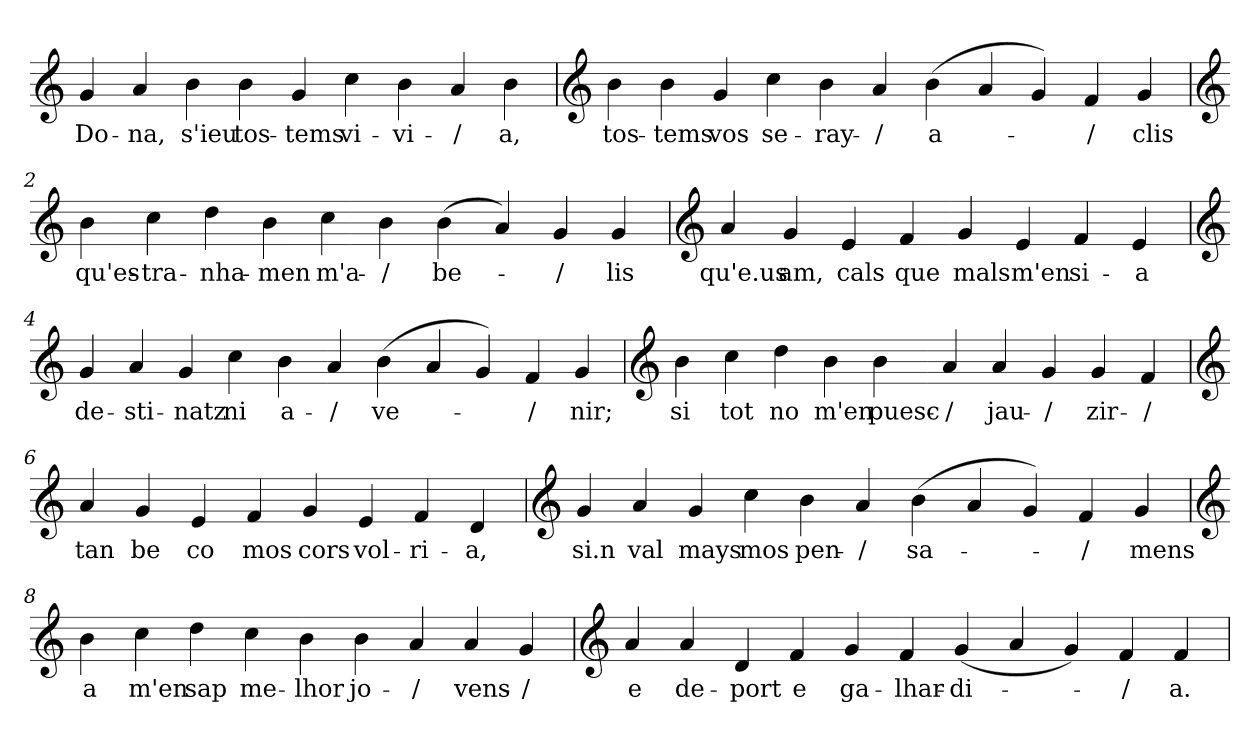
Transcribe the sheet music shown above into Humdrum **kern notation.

**kern	**text
*part1	*part1
*staff1	*staff1
*clefG2	*
=	=
4g	Do-
4a	-na,
4b	s'ieu
4b	tos-
4g	-tems
4cc	vi-
4b	-vi-
4a	-/
4b	a,
=1	=1
*clefG2	*
4b	tos-
4b	-tems
4g	vos
4cc	se-
4b	-ray-
4a	-/
(4b	a-
4a	.
4g)	.
4f	-/
4g	clis
=2	=2
*clefG2	*
4b	qu'es-
4cc	-tra-
4dd	-nha-
4b	-men
4cc	m'a-
4b	-/
(4b	be-
4a)	.
4g	-/
4g	lis
=3	=3
*clefG2	*
4a	qu'e.us
4g	am,
4e	cals
4f	que
4g	mals
4e	m'en
4f	si-
4e	-a
=4	=4
*clefG2	*
4g	de-
4a	-sti-
4g	-natz
4cc	ni
4b	a-
4a	-/
(4b	ve-
4a	.
4g)	.
4f	-/
4g	nir;
=5	=5
*clefG2	*
4b	si
4cc	tot
4dd	no
4b	m'en
4b	puesc-
4a	-/
4a	jau-
4g	-/
4g	zir-
4f	-/
=6	=6
*clefG2	*
4a	tan
4g	be
4e	co
4f	mos
4g	cors
4e	vol-
4f	-ri-
4d	-a,
=7	=7
*clefG2	*
4g	si.n
4a	val
4g	mays
4cc	mos
4b	pen-
4a	-/
(4b	sa-
4a	.
4g)	.
4f	-/
4g	mens
=8	=8
*clefG2	*
4b	a
4cc	m'en
4dd	sap
4cc	me-
4b	-lhor
4b	jo-
4a	-/
4a	vens-
4g	-/
=9	=9
*clefG2	*
4a	e
4a	de-
4d	-port
4f	e
4g	ga-
4f	-lhar-
(4g	-di-
4a	.
4g)	.
4f	-/
4f	a.
=	=
*-	*-
